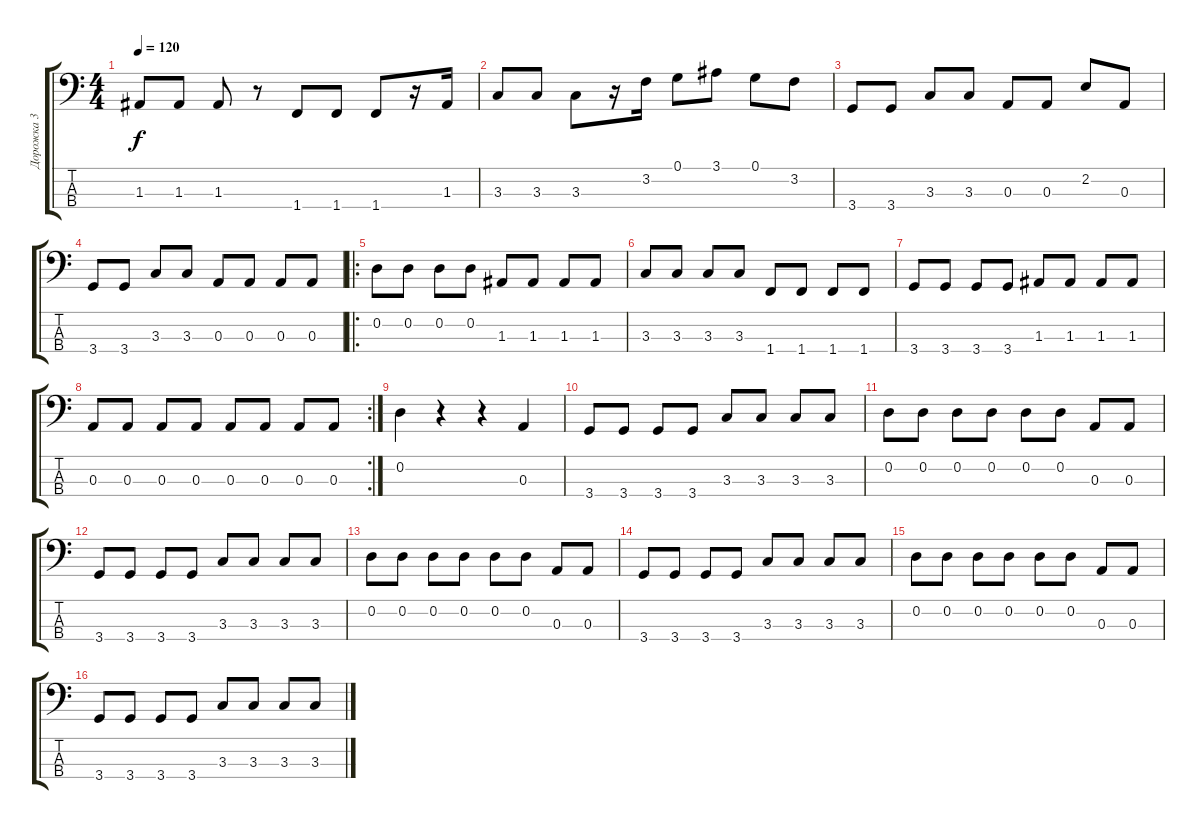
\track ("Дорожка 3" "Дорожка 3") {instrument electricbassfinger}
\staff {score tabs}
\tuning (G2 D2 A1 E1) {hide}
\ts (4 4)
\tempo 120
\clef f4
\ks c
1.3.8{dy f} 1.3.8 1.3.8 r.8 1.4.8 1.4.8 1.4.8 r.16 1.3.16 |
3.3.8 3.3.8 3.3.8 r.16 3.2.16 0.1.8 3.1.8 0.1.8 3.2.8 |
3.4.8 3.4.8 3.3.8 3.3.8 0.3.8 0.3.8 2.2.8 0.3.8 |
3.4.8 3.4.8 3.3.8 3.3.8 0.3.8 0.3.8 0.3.8 0.3.8 |
\ro
0.2.8 0.2.8 0.2.8 0.2.8 1.3.8 1.3.8 1.3.8 1.3.8 |
3.3.8 3.3.8 3.3.8 3.3.8 1.4.8 1.4.8 1.4.8 1.4.8 |
3.4.8 3.4.8 3.4.8 3.4.8 1.3.8 1.3.8 1.3.8 1.3.8 |
\rc 2
0.3.8 0.3.8 0.3.8 0.3.8 0.3.8 0.3.8 0.3.8 0.3.8 |
0.2.4 r.4 r.4 0.3.4 |
3.4.8 3.4.8 3.4.8 3.4.8 3.3.8 3.3.8 3.3.8 3.3.8 |
0.2.8 0.2.8 0.2.8 0.2.8 0.2.8 0.2.8 0.3.8 0.3.8 |
3.4.8 3.4.8 3.4.8 3.4.8 3.3.8 3.3.8 3.3.8 3.3.8 |
0.2.8 0.2.8 0.2.8 0.2.8 0.2.8 0.2.8 0.3.8 0.3.8 |
3.4.8 3.4.8 3.4.8 3.4.8 3.3.8 3.3.8 3.3.8 3.3.8 |
0.2.8 0.2.8 0.2.8 0.2.8 0.2.8 0.2.8 0.3.8 0.3.8 |
3.4.8 3.4.8 3.4.8 3.4.8 3.3.8 3.3.8 3.3.8 3.3.8
